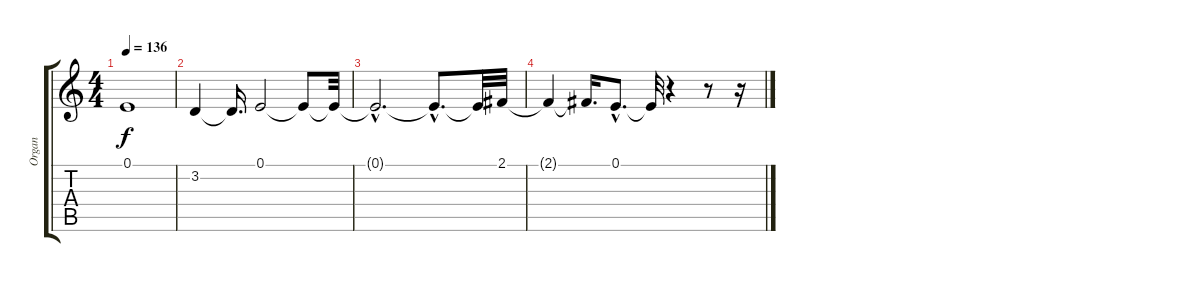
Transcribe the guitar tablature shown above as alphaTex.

\track ("Organ" "Organ") {instrument stringensemble2}
\staff {score tabs}
\tuning (E4 B3 G3 D3 A2 E2) {hide}
\ts (4 4)
\tempo 136
\clef g2
\ks c
0.1{t}.1{dy f} |
3.2.4 3.2{t}.16{d} 0.1.2 0.1{t}.8 0.1{t}.32 |
0.1{hac t}.2{d} 0.1{hac t}.8{d} 0.1{t}.32 2.1.32{volume 8} |
2.1{t}.4 2.1{t}.16{d} 0.1{hac}.8{d volume 6} 0.1{t}.32 r.4 r.8 r.16
